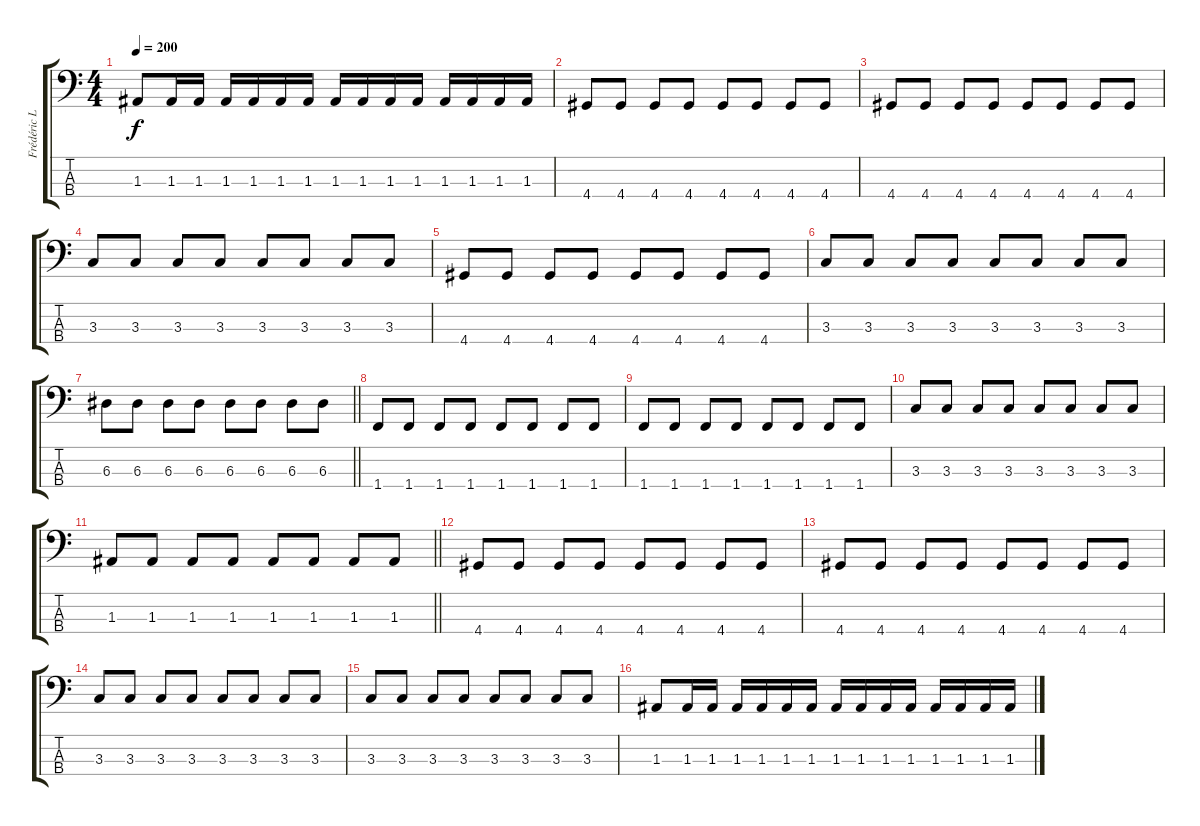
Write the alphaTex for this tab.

\track ("Frédéric Leclercq (Bass)" "Frédéric L") {instrument electricbassfinger}
\staff {score tabs}
\tuning (G2 D2 A1 E1) {hide}
\ts (4 4)
\tempo 200
\clef f4
\ks aminor
1.3.8{dy f} 1.3.16 1.3.16 1.3.16 1.3.16 1.3.16 1.3.16 1.3.16 1.3.16 1.3.16 1.3.16 1.3.16 1.3.16 1.3.16 1.3.16 |
4.4.8 4.4.8 4.4.8 4.4.8 4.4.8 4.4.8 4.4.8 4.4.8 |
4.4.8 4.4.8 4.4.8 4.4.8 4.4.8 4.4.8 4.4.8 4.4.8 |
3.3.8 3.3.8 3.3.8 3.3.8 3.3.8 3.3.8 3.3.8 3.3.8 |
4.4.8 4.4.8 4.4.8 4.4.8 4.4.8 4.4.8 4.4.8 4.4.8 |
3.3.8 3.3.8 3.3.8 3.3.8 3.3.8 3.3.8 3.3.8 3.3.8 |
\barLineRight lightlight
6.3.8 6.3.8 6.3.8 6.3.8 6.3.8 6.3.8 6.3.8 6.3.8 |
1.4.8 1.4.8 1.4.8 1.4.8 1.4.8 1.4.8 1.4.8 1.4.8 |
1.4.8 1.4.8 1.4.8 1.4.8 1.4.8 1.4.8 1.4.8 1.4.8 |
3.3.8 3.3.8 3.3.8 3.3.8 3.3.8 3.3.8 3.3.8 3.3.8 |
\barLineRight lightlight
1.3.8 1.3.8 1.3.8 1.3.8 1.3.8 1.3.8 1.3.8 1.3.8 |
4.4.8 4.4.8 4.4.8 4.4.8 4.4.8 4.4.8 4.4.8 4.4.8 |
4.4.8 4.4.8 4.4.8 4.4.8 4.4.8 4.4.8 4.4.8 4.4.8 |
3.3.8 3.3.8 3.3.8 3.3.8 3.3.8 3.3.8 3.3.8 3.3.8 |
3.3.8 3.3.8 3.3.8 3.3.8 3.3.8 3.3.8 3.3.8 3.3.8 |
1.3.8 1.3.16 1.3.16 1.3.16 1.3.16 1.3.16 1.3.16 1.3.16 1.3.16 1.3.16 1.3.16 1.3.16 1.3.16 1.3.16 1.3.16
